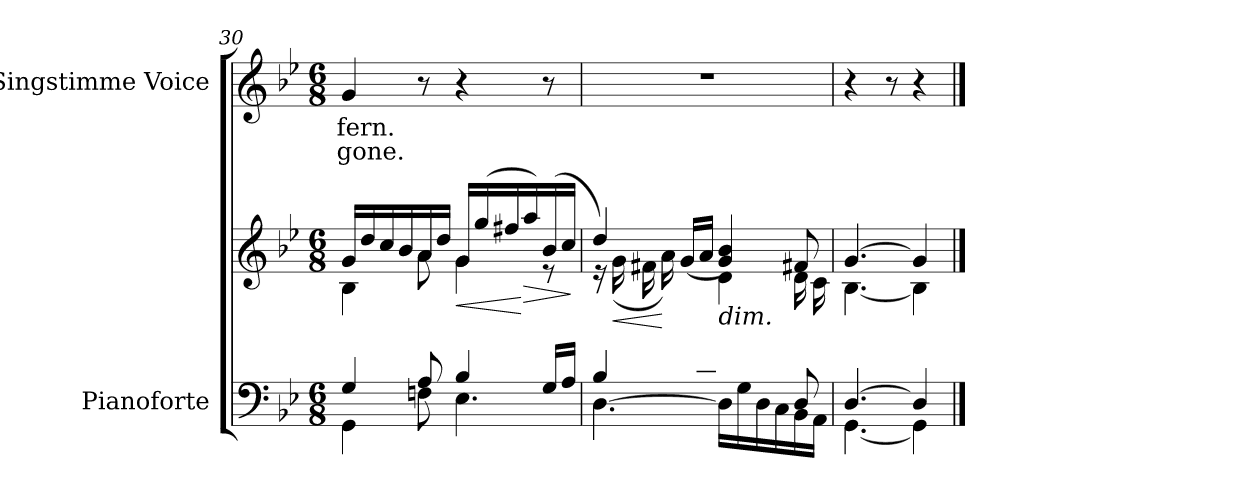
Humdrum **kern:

**kern	**kern	**dynam	**kern	**text	**text
*part2	*part2	*part2	*part1	*part1	*part1
*staff3	*staff2	*staff2/3	*staff1	*staff1	*staff1
*I"Pianoforte	*	*	*I"Singstimme Voice	*	*
*I'Pno	*	*	*	*	*
*clefF4	*clefG2	*	*clefG2	*	*
*k[b-e-]	*k[b-e-]	*	*k[b-e-]	*	*
*M6/8	*M6/8	*	*M6/8	*	*
=30	=30	=30	=30	=30	=30
*^	*^	*	*	*	*
4G/	4GG\	16g/LL	4B-\	.	4g/	fern.	gone.
.	.	16dd/	.	.	.	.	.
.	.	16cc/	.	.	.	.	.
.	.	16b-/	.	.	.	.	.
8A/	8Fn\	16a/	8a\	.	8r	.	.
.	.	16dd/JJ	.	.	.	.	.
!	!	!	!	!LO:HP:b	!	!	!
4B-/	4.E-\	16g/LL	4g\	<	4r	.	.
.	.	(16gg/	.	.	.	.	.
.	.	16ff#X/	.	.	.	.	.
!	!	!	!	!LO:HP:n=1:b	!	!	!
.	.	16aa/)	.	[ >	.	.	.
16G/LL	.	(16b-/	8r	.	8r	.	.
16A/JJ	.	16cc/JJ	.	.	.	.	.
*v	*v	*	*	*	*	*	*
*	*v	*v	*	*	*	*
.	.	]	.	.	.
=31	=31	=31	=31	=31	=31
*^	*^	*	*	*	*
*	*^	*	*	*	*	*	*
4ryy	4B-/	[4.D\	4dd/)	16r	.	2.r	.	.
!	!	!	!	!	!LO:HP:b	!	!	!
.	.	.	.	(16g\LL	<	.	.	.
.	.	.	.	16f#X\	.	.	.	.
.	.	.	.	16a\)	[	.	.	.
(<16B-/	4ryy	.	(16g/LL	8ryy	.	.	.	.
16c/JJ	.	.	16a/JJ	.	.	.	.	.
!	!	!	!LO:TX:b:i:t=dim.	!	!	!	!	!
4.ryy	.	16D\LL]	(4g/ 4b-/)	4d\)	.	.	.	.
.	.	16G\	.	.	.	.	.	.
.	8ryy	16D\	.	.	.	.	.	.
.	.	16C\	.	.	.	.	.	.
.	8D/	16BB-\	8f#X/	16d\LL	.	.	.	.
.	.	16AA\JJ	.	16c\JJ	.	.	.	.
*	*v	*v	*	*	*	*	*	*
=32	=32	=32	=32	=32	=32	=32	=32
[4.D/	[4.GG\	[4.g/)	[4.B-\	.	4r	.	.
.	.	.	.	.	8r	.	.
4D/]	4GG\]	4g/]	4B-\]	.	4r	.	.
*v	*v	*	*	*	*	*	*
*	*v	*v	*	*	*	*
==	==	==	==	==	==
*-	*-	*-	*-	*-	*-
